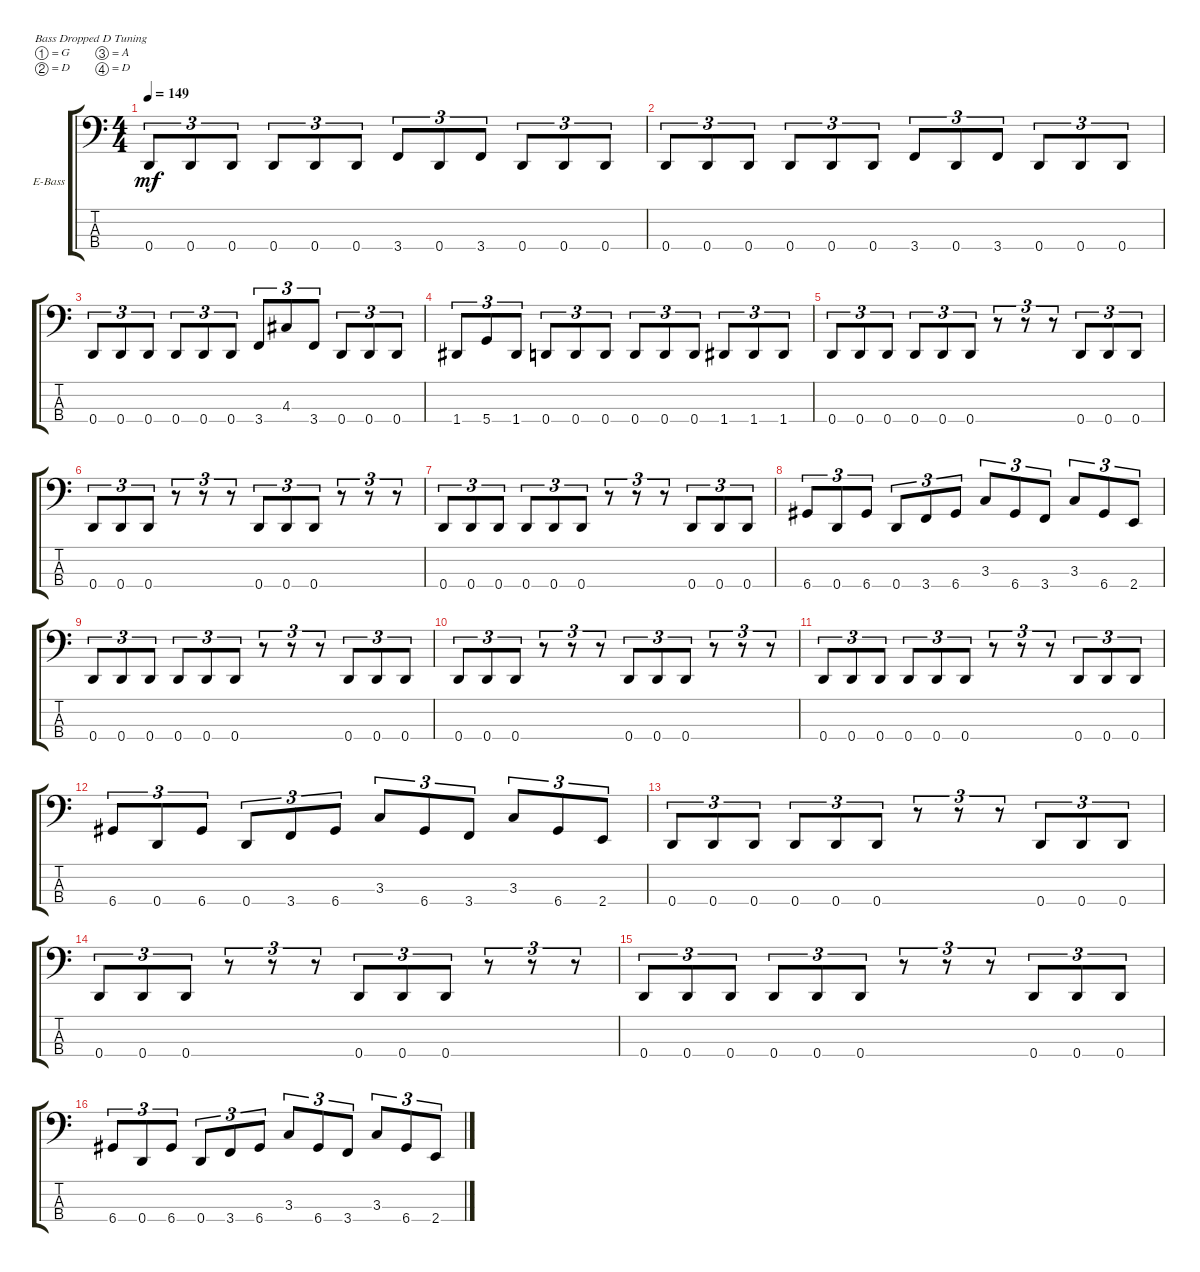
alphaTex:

\defaultSystemsLayout 4
\bracketExtendMode groupsimilarinstruments
\firstSystemTrackNameOrientation horizontal
\otherSystemsTrackNameOrientation horizontal
\track ("John Campbell" "E-Bass") {instrument electricbassfinger}
\staff {score tabs}
\tuning (G2 D2 A1 D1)
\ts (4 4)
\tempo 149
\clef f4
\scale
0.333333
\ks c
0.4.8{tu (3 2) dy mf} 0.4.8{tu (3 2)} 0.4.8{tu (3 2)} 0.4.8{tu (3 2)} 0.4.8{tu (3 2)} 0.4.8{tu (3 2)} 3.4.8{tu (3 2)} 0.4.8{tu (3 2)} 3.4.8{tu (3 2)} 0.4.8{tu (3 2)} 0.4.8{tu (3 2)} 0.4.8{tu (3 2)} |
\scale
0.333333 0.4.8{tu (3 2)} 0.4.8{tu (3 2)} 0.4.8{tu (3 2)} 0.4.8{tu (3 2)} 0.4.8{tu (3 2)} 0.4.8{tu (3 2)} 3.4.8{tu (3 2)} 0.4.8{tu (3 2)} 3.4.8{tu (3 2)} 0.4.8{tu (3 2)} 0.4.8{tu (3 2)} 0.4.8{tu (3 2)} |
\scale
0.333333 0.4.8{tu (3 2)} 0.4.8{tu (3 2)} 0.4.8{tu (3 2)} 0.4.8{tu (3 2)} 0.4.8{tu (3 2)} 0.4.8{tu (3 2)} 3.4.8{tu (3 2)} 4.3.8{tu (3 2)} 3.4.8{tu (3 2)} 0.4.8{tu (3 2)} 0.4.8{tu (3 2)} 0.4.8{tu (3 2)} |
\scale
0.333333 1.4.8{tu (3 2)} 5.4.8{tu (3 2)} 1.4.8{tu (3 2)} 0.4.8{tu (3 2)} 0.4.8{tu (3 2)} 0.4.8{tu (3 2)} 0.4.8{tu (3 2)} 0.4.8{tu (3 2)} 0.4.8{tu (3 2)} 1.4.8{tu (3 2)} 1.4.8{tu (3 2)} 1.4.8{tu (3 2)} |
\scale
0.333333 0.4.8{tu (3 2)} 0.4.8{tu (3 2)} 0.4.8{tu (3 2)} 0.4.8{tu (3 2)} 0.4.8{tu (3 2)} 0.4.8{tu (3 2)} r.8{tu (3 2)} r.8{tu (3 2)} r.8{tu (3 2)} 0.4.8{tu (3 2)} 0.4.8{tu (3 2)} 0.4.8{tu (3 2)} |
\scale
0.333333 0.4.8{tu (3 2)} 0.4.8{tu (3 2)} 0.4.8{tu (3 2)} r.8{tu (3 2)} r.8{tu (3 2)} r.8{tu (3 2)} 0.4.8{tu (3 2)} 0.4.8{tu (3 2)} 0.4.8{tu (3 2)} r.8{tu (3 2)} r.8{tu (3 2)} r.8{tu (3 2)} |
\scale
0.333333 0.4.8{tu (3 2)} 0.4.8{tu (3 2)} 0.4.8{tu (3 2)} 0.4.8{tu (3 2)} 0.4.8{tu (3 2)} 0.4.8{tu (3 2)} r.8{tu (3 2)} r.8{tu (3 2)} r.8{tu (3 2)} 0.4.8{tu (3 2)} 0.4.8{tu (3 2)} 0.4.8{tu (3 2)} |
\scale
0.333333 6.4.8{tu (3 2)} 0.4.8{tu (3 2)} 6.4.8{tu (3 2)} 0.4.8{tu (3 2)} 3.4.8{tu (3 2)} 6.4.8{tu (3 2)} 3.3.8{tu (3 2)} 6.4.8{tu (3 2)} 3.4.8{tu (3 2)} 3.3.8{tu (3 2)} 6.4.8{tu (3 2)} 2.4.8{tu (3 2)} |
\scale
0.333333 0.4.8{tu (3 2)} 0.4.8{tu (3 2)} 0.4.8{tu (3 2)} 0.4.8{tu (3 2)} 0.4.8{tu (3 2)} 0.4.8{tu (3 2)} r.8{tu (3 2)} r.8{tu (3 2)} r.8{tu (3 2)} 0.4.8{tu (3 2)} 0.4.8{tu (3 2)} 0.4.8{tu (3 2)} |
\scale
0.333333 0.4.8{tu (3 2)} 0.4.8{tu (3 2)} 0.4.8{tu (3 2)} r.8{tu (3 2)} r.8{tu (3 2)} r.8{tu (3 2)} 0.4.8{tu (3 2)} 0.4.8{tu (3 2)} 0.4.8{tu (3 2)} r.8{tu (3 2)} r.8{tu (3 2)} r.8{tu (3 2)} |
\scale
0.333333 0.4.8{tu (3 2)} 0.4.8{tu (3 2)} 0.4.8{tu (3 2)} 0.4.8{tu (3 2)} 0.4.8{tu (3 2)} 0.4.8{tu (3 2)} r.8{tu (3 2)} r.8{tu (3 2)} r.8{tu (3 2)} 0.4.8{tu (3 2)} 0.4.8{tu (3 2)} 0.4.8{tu (3 2)} |
\scale
0.333333 6.4.8{tu (3 2)} 0.4.8{tu (3 2)} 6.4.8{tu (3 2)} 0.4.8{tu (3 2)} 3.4.8{tu (3 2)} 6.4.8{tu (3 2)} 3.3.8{tu (3 2)} 6.4.8{tu (3 2)} 3.4.8{tu (3 2)} 3.3.8{tu (3 2)} 6.4.8{tu (3 2)} 2.4.8{tu (3 2)} |
\scale
0.333333 0.4.8{tu (3 2)} 0.4.8{tu (3 2)} 0.4.8{tu (3 2)} 0.4.8{tu (3 2)} 0.4.8{tu (3 2)} 0.4.8{tu (3 2)} r.8{tu (3 2)} r.8{tu (3 2)} r.8{tu (3 2)} 0.4.8{tu (3 2)} 0.4.8{tu (3 2)} 0.4.8{tu (3 2)} |
\scale
0.333333 0.4.8{tu (3 2)} 0.4.8{tu (3 2)} 0.4.8{tu (3 2)} r.8{tu (3 2)} r.8{tu (3 2)} r.8{tu (3 2)} 0.4.8{tu (3 2)} 0.4.8{tu (3 2)} 0.4.8{tu (3 2)} r.8{tu (3 2)} r.8{tu (3 2)} r.8{tu (3 2)} |
\scale
0.333333 0.4.8{tu (3 2)} 0.4.8{tu (3 2)} 0.4.8{tu (3 2)} 0.4.8{tu (3 2)} 0.4.8{tu (3 2)} 0.4.8{tu (3 2)} r.8{tu (3 2)} r.8{tu (3 2)} r.8{tu (3 2)} 0.4.8{tu (3 2)} 0.4.8{tu (3 2)} 0.4.8{tu (3 2)} |
\scale
0.333333 6.4.8{tu (3 2)} 0.4.8{tu (3 2)} 6.4.8{tu (3 2)} 0.4.8{tu (3 2)} 3.4.8{tu (3 2)} 6.4.8{tu (3 2)} 3.3.8{tu (3 2)} 6.4.8{tu (3 2)} 3.4.8{tu (3 2)} 3.3.8{tu (3 2)} 6.4.8{tu (3 2)} 2.4.8{tu (3 2)}
